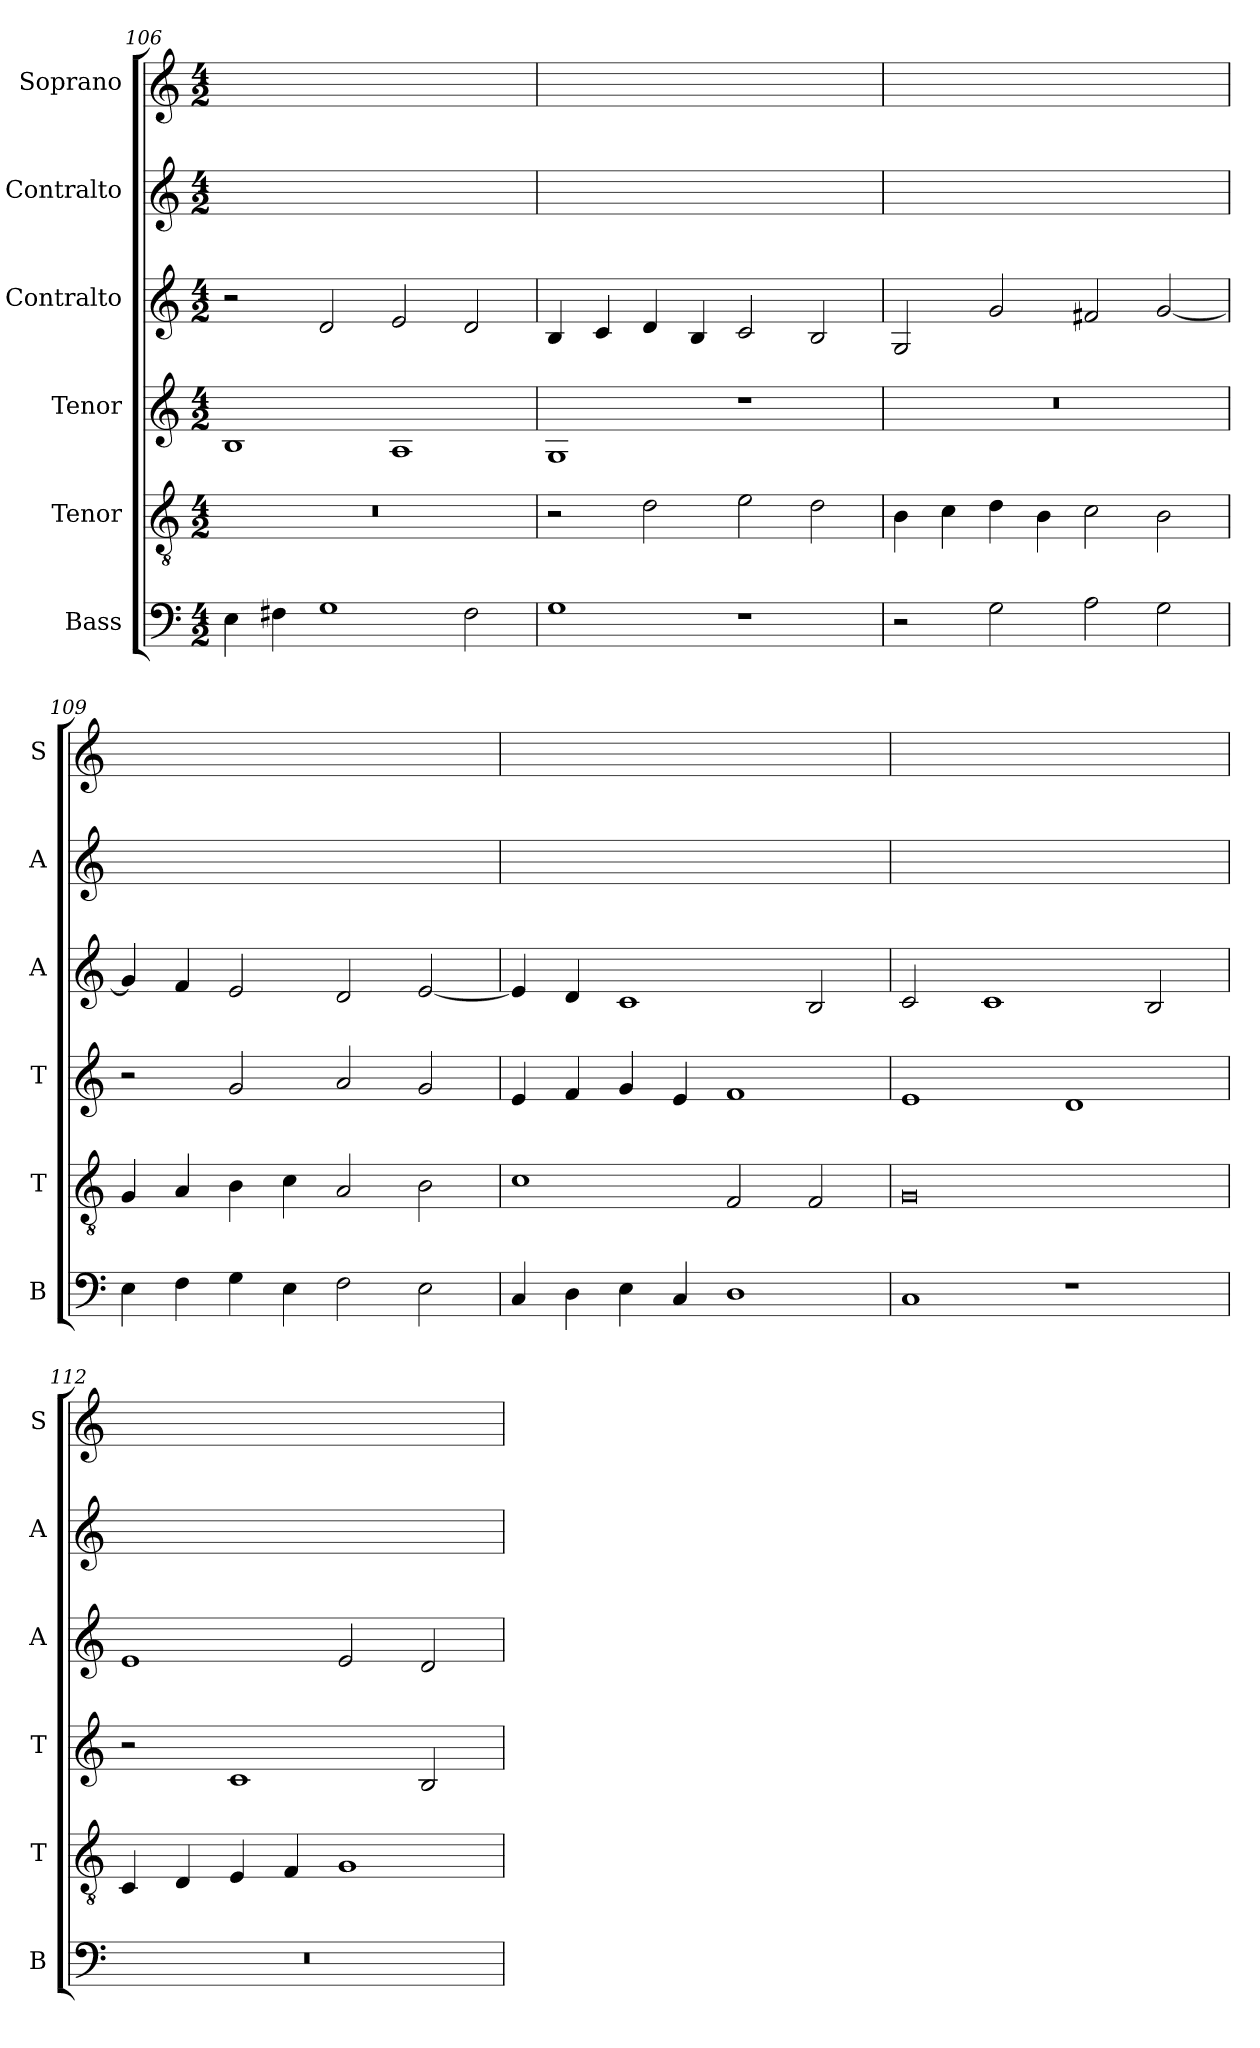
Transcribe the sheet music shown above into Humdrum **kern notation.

**kern	**kern	**kern	**kern	**kern	**kern
*part6	*part5	*part4	*part3	*part2	*part1
*staff6	*staff5	*staff4	*staff3	*staff2	*staff1
*I"Bass	*I"Tenor	*I"Tenor	*I"Contralto	*I"Contralto	*I"Soprano
*I'B	*I'T	*I'T	*I'A	*I'A	*I'S
*clefF4	*clefGv2	*clefG2	*clefG2	*clefG2	*clefG2
*k[]	*k[]	*k[]	*k[]	*k[]	*k[]
*A:aeo	*A:aeo	*A:aeo	*A:aeo	*A:aeo	*A:aeo
*M4/2	*M4/2	*M4/2	*M4/2	*M4/2	*M4/2
=106	=106	=106	=106	=106	=106
4E	0r	1B	2r	0ryy	0ryy
4F#X	.	.	.	.	.
1G	.	.	2d	.	.
.	.	1A	2e	.	.
2F#	.	.	2d	.	.
=107	=107	=107	=107	=107	=107
1G	2r	1G	4B	0ryy	0ryy
.	.	.	4c	.	.
.	2d	.	4d	.	.
.	.	.	4B	.	.
1r	2e	1r	2c	.	.
.	2d	.	2B	.	.
=108	=108	=108	=108	=108	=108
2r	4B	0r	2G	0ryy	0ryy
.	4c	.	.	.	.
2G	4d	.	2g	.	.
.	4B	.	.	.	.
2A	2c	.	2f#X	.	.
2G	2B	.	[2g	.	.
=109	=109	=109	=109	=109	=109
4E	4G	2r	4g]	0ryy	0ryy
4F	4A	.	4f	.	.
4G	4B	2g	2e	.	.
4E	4c	.	.	.	.
2F	2A	2a	2d	.	.
2E	2B	2g	[2e	.	.
=110	=110	=110	=110	=110	=110
4C	1c	4e	4e]	0ryy	0ryy
4D	.	4f	4d	.	.
4E	.	4g	1c	.	.
4C	.	4e	.	.	.
1D	2F	1f	.	.	.
.	2F	.	2B	.	.
=111	=111	=111	=111	=111	=111
1C	0G	1e	2c	0ryy	0ryy
.	.	.	1c	.	.
1r	.	1d	.	.	.
.	.	.	2B	.	.
=112	=112	=112	=112	=112	=112
0r	4C	2r	1e	0ryy	0ryy
.	4D	.	.	.	.
.	4E	1c	.	.	.
.	4F	.	.	.	.
.	1G	.	2e	.	.
.	.	2B	2d	.	.
=	=	=	=	=	=
*-	*-	*-	*-	*-	*-
